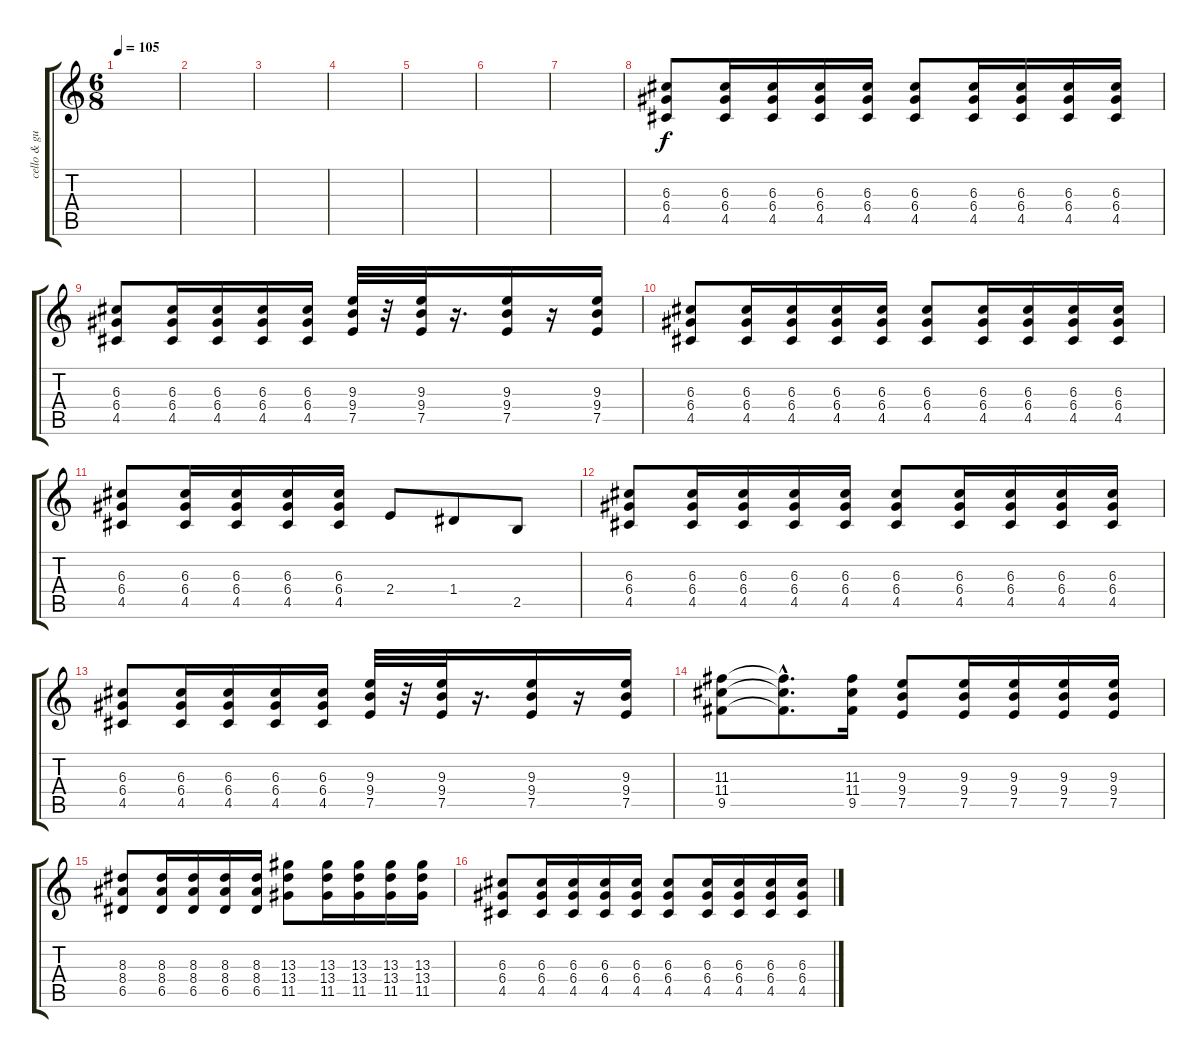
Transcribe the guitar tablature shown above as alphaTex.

\track ("cello & guitar" "cello & gu") {instrument distortionguitar}
\staff {score tabs}
\tuning (E4 B3 G3 D3 A2 E2) {hide}
\ts (6 8)
\tempo 105
\clef g2
\ks c
|
|
|
|
|
|
|
(6.3 6.4 4.5).8{instrument distortionguitar} (6.3 6.4 4.5).16 (6.3 6.4 4.5).16 (6.3 6.4 4.5).16 (6.3 6.4 4.5).16 (6.3 6.4 4.5).8 (6.3 6.4 4.5).16 (6.3 6.4 4.5).16 (6.3 6.4 4.5).16 (6.3 6.4 4.5).16 |
(6.3 6.4 4.5).8 (6.3 6.4 4.5).16 (6.3 6.4 4.5).16 (6.3 6.4 4.5).16 (6.3 6.4 4.5).16 (9.3 9.4 7.5).32 r.32 (9.3 9.4 7.5).32 r.16{d} (9.3 9.4 7.5).16 r.16 (9.3 9.4 7.5).16 |
(6.3 6.4 4.5).8 (6.3 6.4 4.5).16 (6.3 6.4 4.5).16 (6.3 6.4 4.5).16 (6.3 6.4 4.5).16 (6.3 6.4 4.5).8 (6.3 6.4 4.5).16 (6.3 6.4 4.5).16 (6.3 6.4 4.5).16 (6.3 6.4 4.5).16 |
(6.3 6.4 4.5).8 (6.3 6.4 4.5).16 (6.3 6.4 4.5).16 (6.3 6.4 4.5).16 (6.3 6.4 4.5).16 2.4.8 1.4.8 2.5.8 |
(6.3 6.4 4.5).8 (6.3 6.4 4.5).16 (6.3 6.4 4.5).16 (6.3 6.4 4.5).16 (6.3 6.4 4.5).16 (6.3 6.4 4.5).8 (6.3 6.4 4.5).16 (6.3 6.4 4.5).16 (6.3 6.4 4.5).16 (6.3 6.4 4.5).16 |
(6.3 6.4 4.5).8 (6.3 6.4 4.5).16 (6.3 6.4 4.5).16 (6.3 6.4 4.5).16 (6.3 6.4 4.5).16 (9.3 9.4 7.5).32 r.32 (9.3 9.4 7.5).32 r.16{d} (9.3 9.4 7.5).16 r.16 (9.3 9.4 7.5).16 |
(11.3 11.4 9.5).8 (11.3{hac t} 11.4{hac t} 9.5{hac t}).8{d} (11.3 11.4 9.5).16 (9.3 9.4 7.5).8 (9.3 9.4 7.5).16 (9.3 9.4 7.5).16 (9.3 9.4 7.5).16 (9.3 9.4 7.5).16 |
(8.3 8.4 6.5).8 (8.3 8.4 6.5).16 (8.3 8.4 6.5).16 (8.3 8.4 6.5).16 (8.3 8.4 6.5).16 (13.3 13.4 11.5).8 (13.3 13.4 11.5).16 (13.3 13.4 11.5).16 (13.3 13.4 11.5).16 (13.3 13.4 11.5).16 |
(6.3 6.4 4.5).8{instrument distortionguitar} (6.3 6.4 4.5).16 (6.3 6.4 4.5).16 (6.3 6.4 4.5).16 (6.3 6.4 4.5).16 (6.3 6.4 4.5).8 (6.3 6.4 4.5).16 (6.3 6.4 4.5).16 (6.3 6.4 4.5).16 (6.3 6.4 4.5).16
